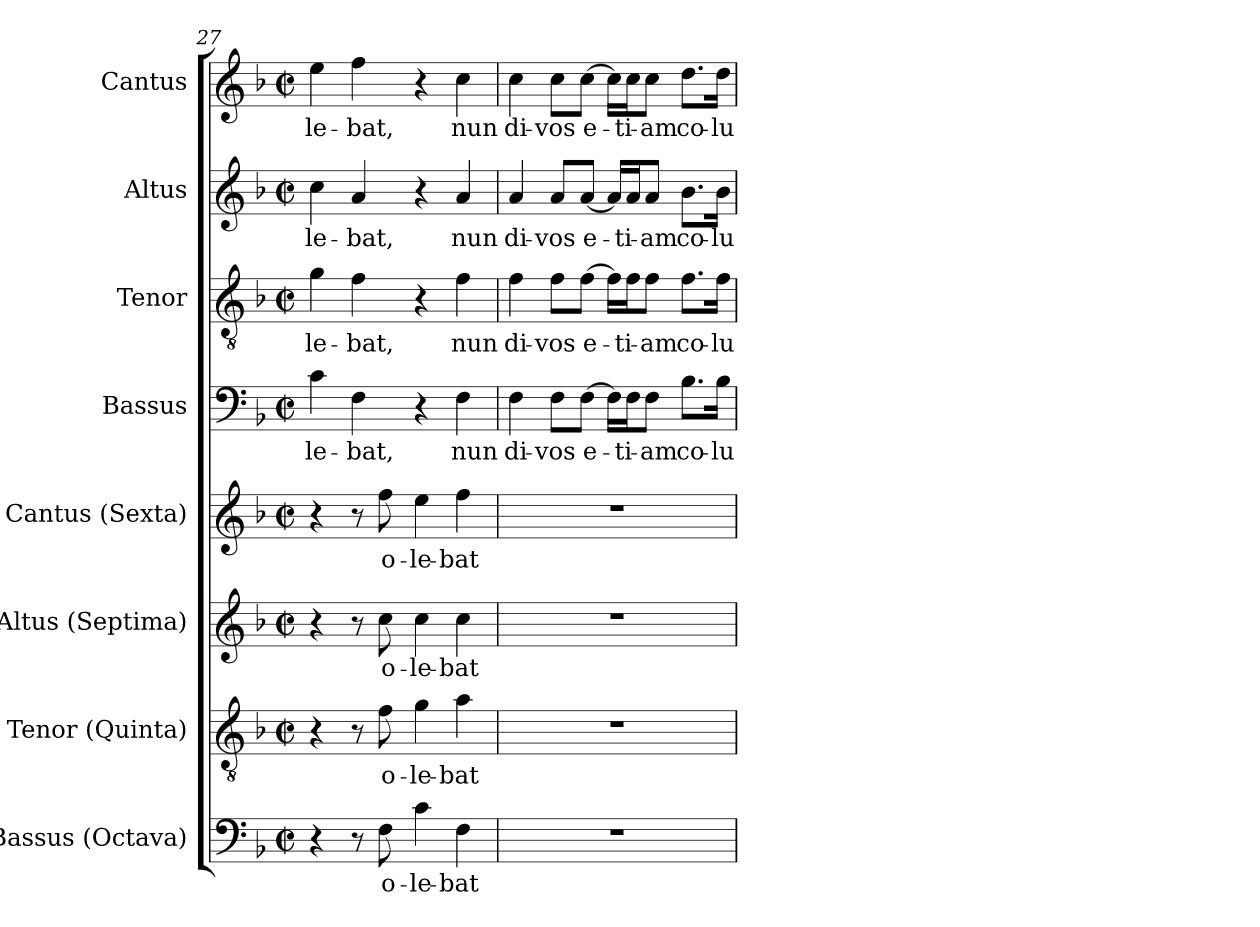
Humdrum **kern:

**kern	**text	**kern	**text	**kern	**text	**kern	**text	**kern	**text	**kern	**text	**kern	**text	**kern	**text
*part8	*part8	*part7	*part7	*part6	*part6	*part5	*part5	*part4	*part4	*part3	*part3	*part2	*part2	*part1	*part1
*staff8	*staff8	*staff7	*staff7	*staff6	*staff6	*staff5	*staff5	*staff4	*staff4	*staff3	*staff3	*staff2	*staff2	*staff1	*staff1
*I"Bassus (Octava)	*	*I"Tenor (Quinta)	*	*I"Altus (Septima)	*	*I"Cantus (Sexta)	*	*I"Bassus	*	*I"Tenor	*	*I"Altus	*	*I"Cantus	*
*I'B.	*	*I'T.	*	*I'A.	*	*I'S.	*	*I'B.	*	*I'T.	*	*I'A.	*	*I'S.	*
*clefF4	*	*clefGv2	*	*clefG2	*	*clefG2	*	*clefF4	*	*clefGv2	*	*clefG2	*	*clefG2	*
*	*	*ITrd7c12	*	*	*	*	*	*	*	*ITrd7c12	*	*	*	*	*
*k[b-]	*	*k[b-]	*	*k[b-]	*	*k[b-]	*	*k[b-]	*	*k[b-]	*	*k[b-]	*	*k[b-]	*
*F:	*	*F:	*	*F:	*	*F:	*	*F:	*	*F:	*	*F:	*	*F:	*
*M2/2	*	*M2/2	*	*M2/2	*	*M2/2	*	*M2/2	*	*M2/2	*	*M2/2	*	*M2/2	*
*met(c|)	*	*met(c|)	*	*met(c|)	*	*met(c|)	*	*met(c|)	*	*met(c|)	*	*met(c|)	*	*met(c|)	*
=27	=27	=27	=27	=27	=27	=27	=27	=27	=27	=27	=27	=27	=27	=27	=27
!	!	!	!	!	!	!	!	!	!LO:LY:b:color=#000000	!	!	!	!	!	!
!	!	!	!	!	!	!	!	!	!	!	!LO:LY:b:color=#000000	!	!	!	!
!	!	!	!	!	!	!	!	!	!	!	!	!	!LO:LY:b:color=#000000	!	!
!	!	!	!	!	!	!	!	!	!	!	!	!	!	!	!LO:LY:b:color=#000000
4r	.	4r	.	4r	.	4r	.	4ci\	-le-	4Gi\	-le-	4cci\	-le-	4eei\	-le-
!	!	!	!	!	!	!	!	!	!LO:LY:b:color=#000000	!	!	!	!	!	!
!	!	!	!	!	!	!	!	!	!	!	!LO:LY:b:color=#000000	!	!	!	!
!	!	!	!	!	!	!	!	!	!	!	!	!	!LO:LY:b:color=#000000	!	!
!	!	!	!	!	!	!	!	!	!	!	!	!	!	!	!LO:LY:b:color=#000000
8r	.	8r	.	8r	.	8r	.	4Fi\	-bat,	4Fi\	-bat,	4ai/	-bat,	4ffi\	-bat,
!	!LO:LY:b:color=#000000	!	!	!	!	!	!	!	!	!	!	!	!	!	!
!	!	!	!LO:LY:b:color=#000000	!	!	!	!	!	!	!	!	!	!	!	!
!	!	!	!	!	!LO:LY:b:color=#000000	!	!	!	!	!	!	!	!	!	!
!	!	!	!	!	!	!	!LO:LY:b:color=#000000	!	!	!	!	!	!	!	!
8Fi\	o-	8Fi\	o-	8cci\	o-	8ffi\	o-	.	.	.	.	.	.	.	.
!	!LO:LY:b:color=#000000	!	!	!	!	!	!	!	!	!	!	!	!	!	!
!	!	!	!LO:LY:b:color=#000000	!	!	!	!	!	!	!	!	!	!	!	!
!	!	!	!	!	!LO:LY:b:color=#000000	!	!	!	!	!	!	!	!	!	!
!	!	!	!	!	!	!	!LO:LY:b:color=#000000	!	!	!	!	!	!	!	!
4ci\	-le-	4Gi\	-le-	4cci\	-le-	4eei\	-le-	4r	.	4r	.	4r	.	4r	.
!	!LO:LY:b:color=#000000	!	!	!	!	!	!	!	!	!	!	!	!	!	!
!	!	!	!LO:LY:b:color=#000000	!	!	!	!	!	!	!	!	!	!	!	!
!	!	!	!	!	!LO:LY:b:color=#000000	!	!	!	!	!	!	!	!	!	!
!	!	!	!	!	!	!	!LO:LY:b:color=#000000	!	!	!	!	!	!	!	!
!	!	!	!	!	!	!	!	!	!LO:LY:b:color=#000000	!	!	!	!	!	!
!	!	!	!	!	!	!	!	!	!	!	!LO:LY:b:color=#000000	!	!	!	!
!	!	!	!	!	!	!	!	!	!	!	!	!	!LO:LY:b:color=#000000	!	!
!	!	!	!	!	!	!	!	!	!	!	!	!	!	!	!LO:LY:b:color=#000000
4Fi\	-bat	4Ai\	-bat	4cci\	-bat	4ffi\	-bat	4Fi\	nun	4Fi\	nun	4ai/	nun	4cci\	nun
!!LO:LB:g=z
=28	=28	=28	=28	=28	=28	=28	=28	=28	=28	=28	=28	=28	=28	=28	=28
!	!	!	!	!	!	!	!	!	!LO:LY:b:color=#000000	!	!	!	!	!	!
!	!	!	!	!	!	!	!	!	!	!	!LO:LY:b:color=#000000	!	!	!	!
!	!	!	!	!	!	!	!	!	!	!	!	!	!LO:LY:b:color=#000000	!	!
!	!	!	!	!	!	!	!	!	!	!	!	!	!	!	!LO:LY:b:color=#000000
1r	.	1r	.	1r	.	1r	.	4Fi\	di-	4Fi\	di-	4ai/	di-	4cci\	di-
!	!	!	!	!	!	!	!	!	!LO:LY:b:color=#000000	!	!	!	!	!	!
!	!	!	!	!	!	!	!	!	!	!	!LO:LY:b:color=#000000	!	!	!	!
!	!	!	!	!	!	!	!	!	!	!	!	!	!LO:LY:b:color=#000000	!	!
!	!	!	!	!	!	!	!	!	!	!	!	!	!	!	!LO:LY:b:color=#000000
.	.	.	.	.	.	.	.	8Fi\L	-vos	8Fi\L	-vos	8ai/L	-vos	8cci\L	-vos
!	!	!	!	!	!	!	!	!	!LO:LY:b:color=#000000	!	!	!	!	!	!
!	!	!	!	!	!	!	!	!	!	!	!LO:LY:b:color=#000000	!	!	!	!
!	!	!	!	!	!	!	!	!	!	!	!	!	!LO:LY:b:color=#000000	!	!
!	!	!	!	!	!	!	!	!	!	!	!	!	!	!	!LO:LY:b:color=#000000
.	.	.	.	.	.	.	.	[>8Fi\J	e-	[>8Fi\J	e-	[<8ai/J	e-	[>8cci\J	e-
.	.	.	.	.	.	.	.	16Fi\LL]	.	16Fi\LL]	.	16ai/LL]	.	16cci\LL]	.
!	!	!	!	!	!	!	!	!	!LO:LY:b:color=#000000	!	!	!	!	!	!
!	!	!	!	!	!	!	!	!	!	!	!LO:LY:b:color=#000000	!	!	!	!
!	!	!	!	!	!	!	!	!	!	!	!	!	!LO:LY:b:color=#000000	!	!
!	!	!	!	!	!	!	!	!	!	!	!	!	!	!	!LO:LY:b:color=#000000
.	.	.	.	.	.	.	.	16Fi\J	-ti-	16Fi\J	-ti-	16ai/J	-ti-	16cci\J	-ti-
!	!	!	!	!	!	!	!	!	!LO:LY:b:color=#000000	!	!	!	!	!	!
!	!	!	!	!	!	!	!	!	!	!	!LO:LY:b:color=#000000	!	!	!	!
!	!	!	!	!	!	!	!	!	!	!	!	!	!LO:LY:b:color=#000000	!	!
!	!	!	!	!	!	!	!	!	!	!	!	!	!	!	!LO:LY:b:color=#000000
.	.	.	.	.	.	.	.	8Fi\J	-am	8Fi\J	-am	8ai/J	-am	8cci\J	-am
!	!	!	!	!	!	!	!	!	!LO:LY:b:color=#000000	!	!	!	!	!	!
!	!	!	!	!	!	!	!	!	!	!	!LO:LY:b:color=#000000	!	!	!	!
!	!	!	!	!	!	!	!	!	!	!	!	!	!LO:LY:b:color=#000000	!	!
!	!	!	!	!	!	!	!	!	!	!	!	!	!	!	!LO:LY:b:color=#000000
.	.	.	.	.	.	.	.	8.B-i\L	co-	8.Fi\L	co-	8.b-i\L	co-	8.ddi\L	co-
!	!	!	!	!	!	!	!	!	!LO:LY:b:color=#000000	!	!	!	!	!	!
!	!	!	!	!	!	!	!	!	!	!	!LO:LY:b:color=#000000	!	!	!	!
!	!	!	!	!	!	!	!	!	!	!	!	!	!LO:LY:b:color=#000000	!	!
!	!	!	!	!	!	!	!	!	!	!	!	!	!	!	!LO:LY:b:color=#000000
.	.	.	.	.	.	.	.	16B-i\Jk	-lu-	16Fi\Jk	-lu-	16b-i\Jk	-lu-	16ddi\Jk	-lu-
=	=	=	=	=	=	=	=	=	=	=	=	=	=	=	=
*-	*-	*-	*-	*-	*-	*-	*-	*-	*-	*-	*-	*-	*-	*-	*-
